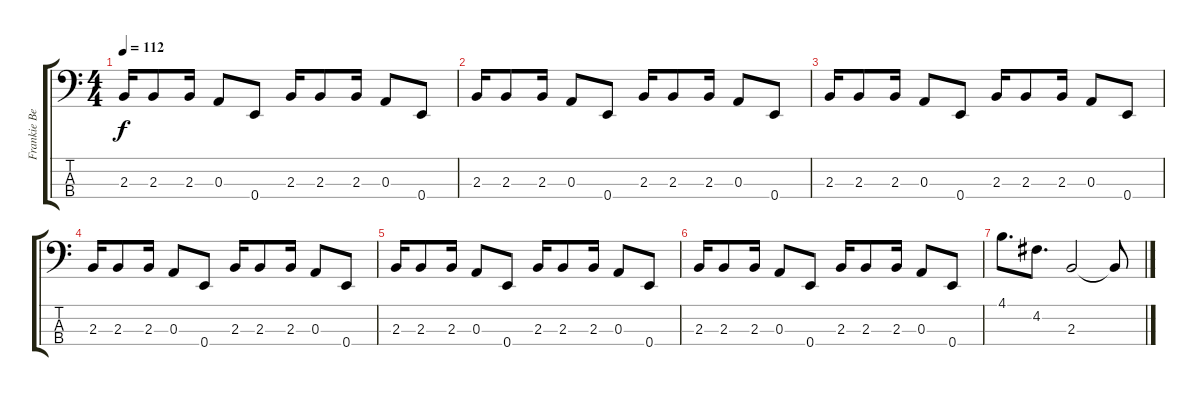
\track ("Frankie Bello" "Frankie Be") {instrument electricbassfinger}
\staff {score tabs}
\tuning (G2 D2 A1 E1) {hide}
\ts (4 4)
\tempo 112
\clef f4
\ks c
2.3.16{dy f} 2.3.8 2.3.16 0.3.8 0.4.8 2.3.16 2.3.8 2.3.16 0.3.8 0.4.8 |
2.3.16 2.3.8 2.3.16 0.3.8 0.4.8 2.3.16 2.3.8 2.3.16 0.3.8 0.4.8 |
2.3.16 2.3.8 2.3.16 0.3.8 0.4.8 2.3.16 2.3.8 2.3.16 0.3.8 0.4.8 |
2.3.16 2.3.8 2.3.16 0.3.8 0.4.8 2.3.16 2.3.8 2.3.16 0.3.8 0.4.8 |
2.3.16 2.3.8 2.3.16 0.3.8 0.4.8 2.3.16 2.3.8 2.3.16 0.3.8 0.4.8 |
2.3.16 2.3.8 2.3.16 0.3.8 0.4.8 2.3.16 2.3.8 2.3.16 0.3.8 0.4.8 |
4.1.8{d} 4.2.8{d} 2.3.2 2.3{t}.8
